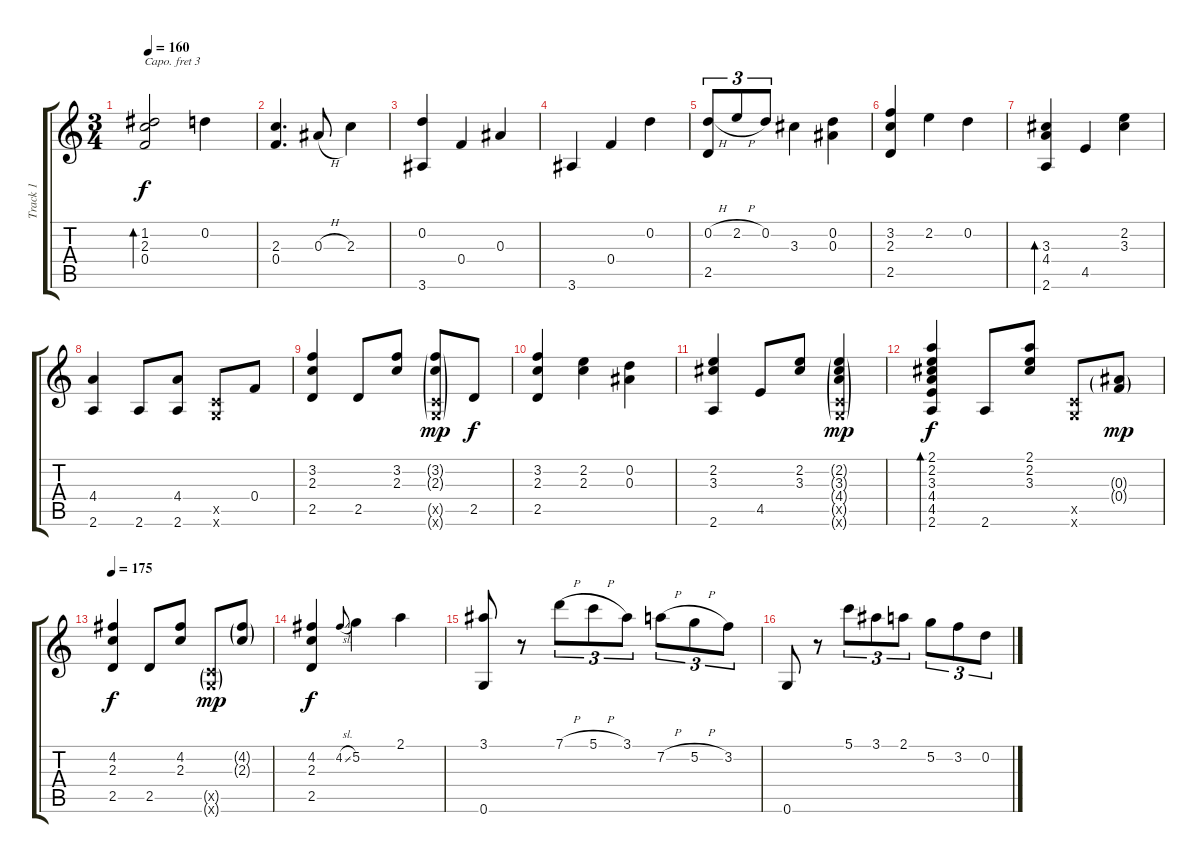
\track ("Track 1" "Track 1") {instrument acousticguitarsteel}
\staff {score tabs}
\capo 3
\tuning (E4 B3 G3 D3 A2 E2) {hide}
\ts (3 4)
\tempo 160
\clef g2
\ks c
(1.2 2.3 0.4).2{bd 120 dy f} 0.2.4 |
(2.3 0.4).4{d} 0.3{h}.8 2.3.4 |
(0.2 3.6).4 0.4.4 0.3.4 |
3.6.4 0.4.4 0.2.4 |
(0.2{h} 2.5).8{tu (3 2)} 2.2{h}.8{tu (3 2)} 0.2.8{tu (3 2)} 3.3.4 (0.2 0.3).4 |
(3.2 2.3 2.5).4 2.2.4 0.2.4 |
(3.3 4.4 2.6).4{bd 240} 4.5.4 (2.2 3.3).4 |
(4.4 2.6).4 2.6.8 (4.4 2.6).8 (0.5{x} 0.6{x}).8 0.4.8 |
(3.2 2.3 2.5).4 2.5.8 (3.2 2.3).8 (3.2{g} 2.3{g} 0.5{g x} 0.6{g x}).8{dy mp} 2.5.8{dy f} |
(3.2 2.3 2.5).4 (2.2 2.3).4 (0.2 0.3).4 |
(2.2 3.3 2.6).4 4.5.8 (2.2 3.3).8 (2.2{g} 3.3{g} 4.4{g} 0.5{g x} 0.6{g x}).4{dy mp} |
(2.1 2.2 3.3 4.4 4.5 2.6).4{bd 120 dy f} 2.6.8 (2.1 2.2 3.3).8 (0.5{x} 0.6{x}).8 (0.3{g} 0.4{g}).8{dy mp} |
\tempo 175
(4.2 2.3 2.5).4{dy f} 2.5.8 (4.2 2.3).8 (0.5{g x} 0.6{g x}).8{dy mp} (4.2{g} 2.3{g}).8 |
(4.2 2.3 2.5).4{dy f} 4.2{sl}.8{gr onbeat} 5.2.4 2.1.4 |
(3.1 0.6).8 r.8 7.1{h}.8{tu (3 2)} 5.1{h}.8{tu (3 2)} 3.1.8{tu (3 2)} 7.2{h}.8{tu (3 2)} 5.2{h}.8{tu (3 2)} 3.2.8{tu (3 2)} |
0.6.8 r.8 5.1.8{tu (3 2)} 3.1.8{tu (3 2)} 2.1.8{tu (3 2)} 5.2.8{tu (3 2)} 3.2.8{tu (3 2)} 0.2.8{tu (3 2)}
